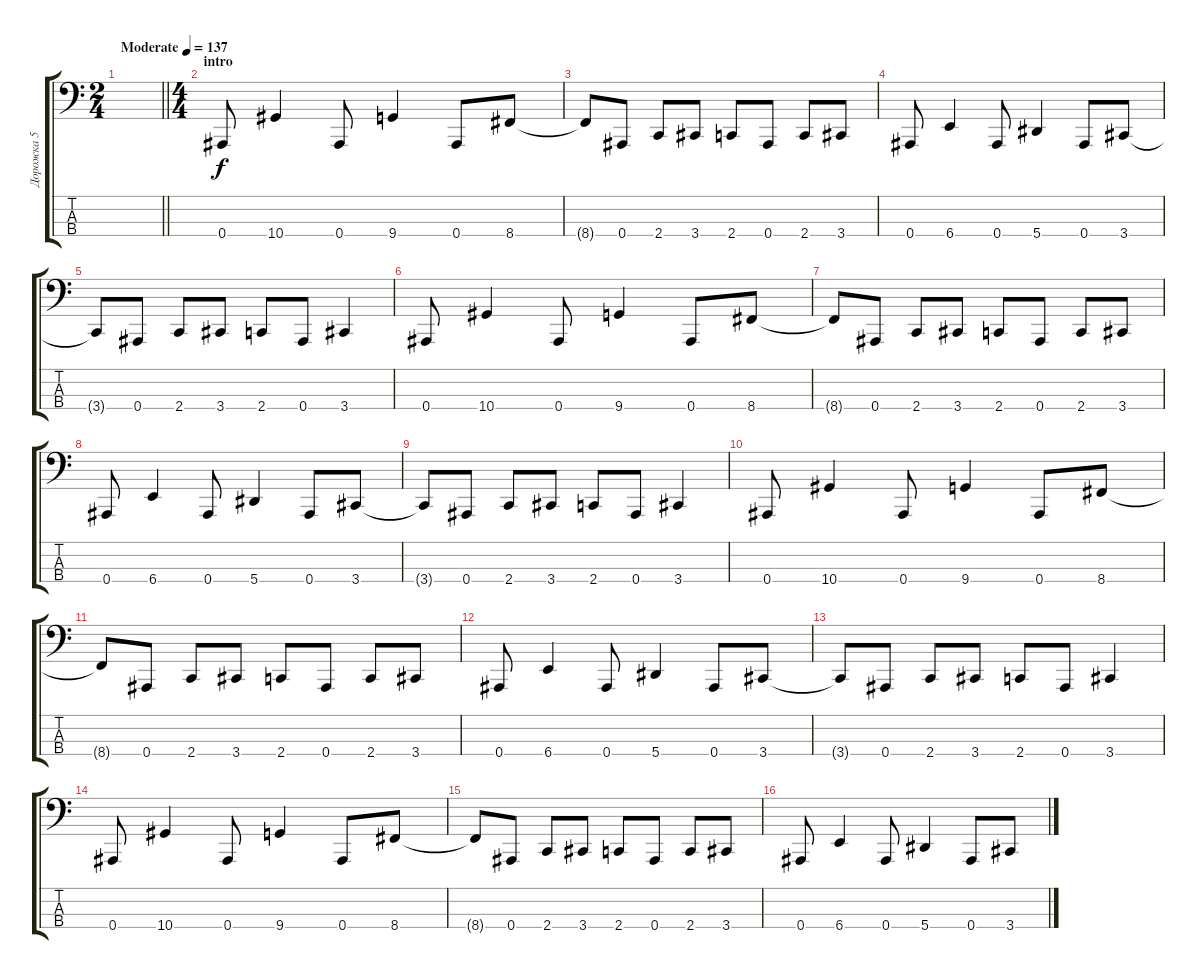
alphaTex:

\track ("Дорожка 5" "Дорожка 5") {instrument electricbassfinger}
\staff {score tabs}
\tuning (Eb2 Bb1 F1 Bb0) {hide}
\ts (2 4)
\tempo (137 "Moderate")
\clef f4
\barLineRight lightlight
\ks c
|
\ts (4 4)
\section ("" "intro")
0.4.8 10.4.4 0.4.8 9.4.4 0.4.8 8.4.8 |
8.4{t}.8 0.4.8 2.4.8 3.4.8 2.4.8 0.4.8 2.4.8 3.4.8 |
0.4.8 6.4.4 0.4.8 5.4.4 0.4.8 3.4.8 |
3.4{t}.8 0.4.8 2.4.8 3.4.8 2.4.8 0.4.8 3.4.4 |
0.4.8 10.4.4 0.4.8 9.4.4 0.4.8 8.4.8 |
8.4{t}.8 0.4.8 2.4.8 3.4.8 2.4.8 0.4.8 2.4.8 3.4.8 |
0.4.8 6.4.4 0.4.8 5.4.4 0.4.8 3.4.8 |
3.4{t}.8 0.4.8 2.4.8 3.4.8 2.4.8 0.4.8 3.4.4 |
0.4.8 10.4.4 0.4.8 9.4.4 0.4.8 8.4.8 |
8.4{t}.8 0.4.8 2.4.8 3.4.8 2.4.8 0.4.8 2.4.8 3.4.8 |
0.4.8 6.4.4 0.4.8 5.4.4 0.4.8 3.4.8 |
3.4{t}.8 0.4.8 2.4.8 3.4.8 2.4.8 0.4.8 3.4.4 |
0.4.8 10.4.4 0.4.8 9.4.4 0.4.8 8.4.8 |
8.4{t}.8 0.4.8 2.4.8 3.4.8 2.4.8 0.4.8 2.4.8 3.4.8 |
0.4.8 6.4.4 0.4.8 5.4.4 0.4.8 3.4.8
